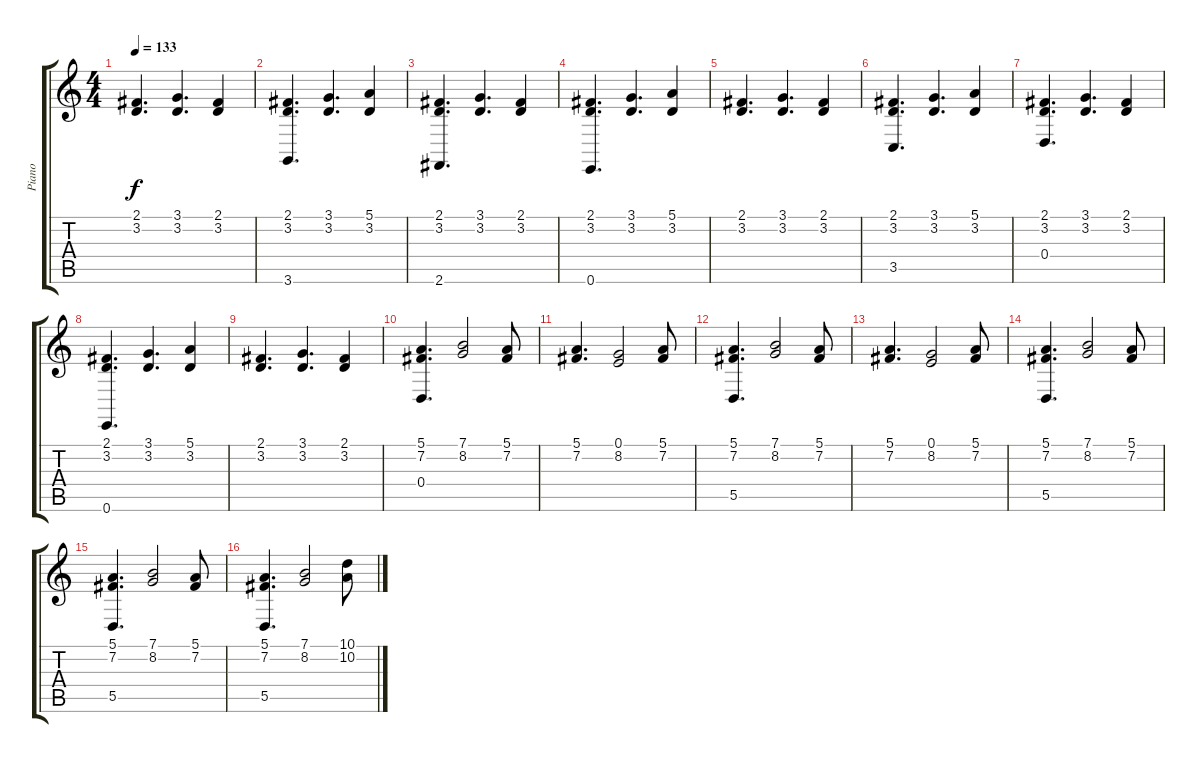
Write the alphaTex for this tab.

\track ("Piano" "Piano") {instrument brightacousticpiano}
\staff {score tabs}
\tuning (E4 B3 G3 D3 A2 E2) {hide}
\ts (4 4)
\tempo 133
\clef g2
\ks c
(2.1 3.2).4{d dy f} (3.1 3.2).4{d} (2.1 3.2).4 |
(2.1 3.2 3.6).4{d} (3.1 3.2).4{d} (5.1 3.2).4 |
(2.1 3.2 2.6).4{d} (3.1 3.2).4{d} (2.1 3.2).4 |
(2.1 3.2 0.6).4{d} (3.1 3.2).4{d} (5.1 3.2).4 |
(2.1 3.2).4{d} (3.1 3.2).4{d} (2.1 3.2).4 |
(2.1 3.2 3.5).4{d} (3.1 3.2).4{d} (5.1 3.2).4 |
(2.1 3.2 0.4).4{d} (3.1 3.2).4{d} (2.1 3.2).4 |
(2.1 3.2 0.6).4{d} (3.1 3.2).4{d} (5.1 3.2).4 |
(2.1 3.2).4{d} (3.1 3.2).4{d} (2.1 3.2).4 |
(5.1 7.2 0.4).4{d} (7.1 8.2).2 (5.1 7.2).8 |
(5.1 7.2).4{d} (0.1 8.2).2 (5.1 7.2).8 |
(5.1 7.2 5.5).4{d} (7.1 8.2).2 (5.1 7.2).8 |
(5.1 7.2).4{d} (0.1 8.2).2 (5.1 7.2).8 |
(5.1 7.2 5.5).4{d} (7.1 8.2).2 (5.1 7.2).8 |
(5.1 7.2 5.5).4{d} (7.1 8.2).2 (5.1 7.2).8 |
(5.1 7.2 5.5).4{d} (7.1 8.2).2 (10.1 10.2).8
